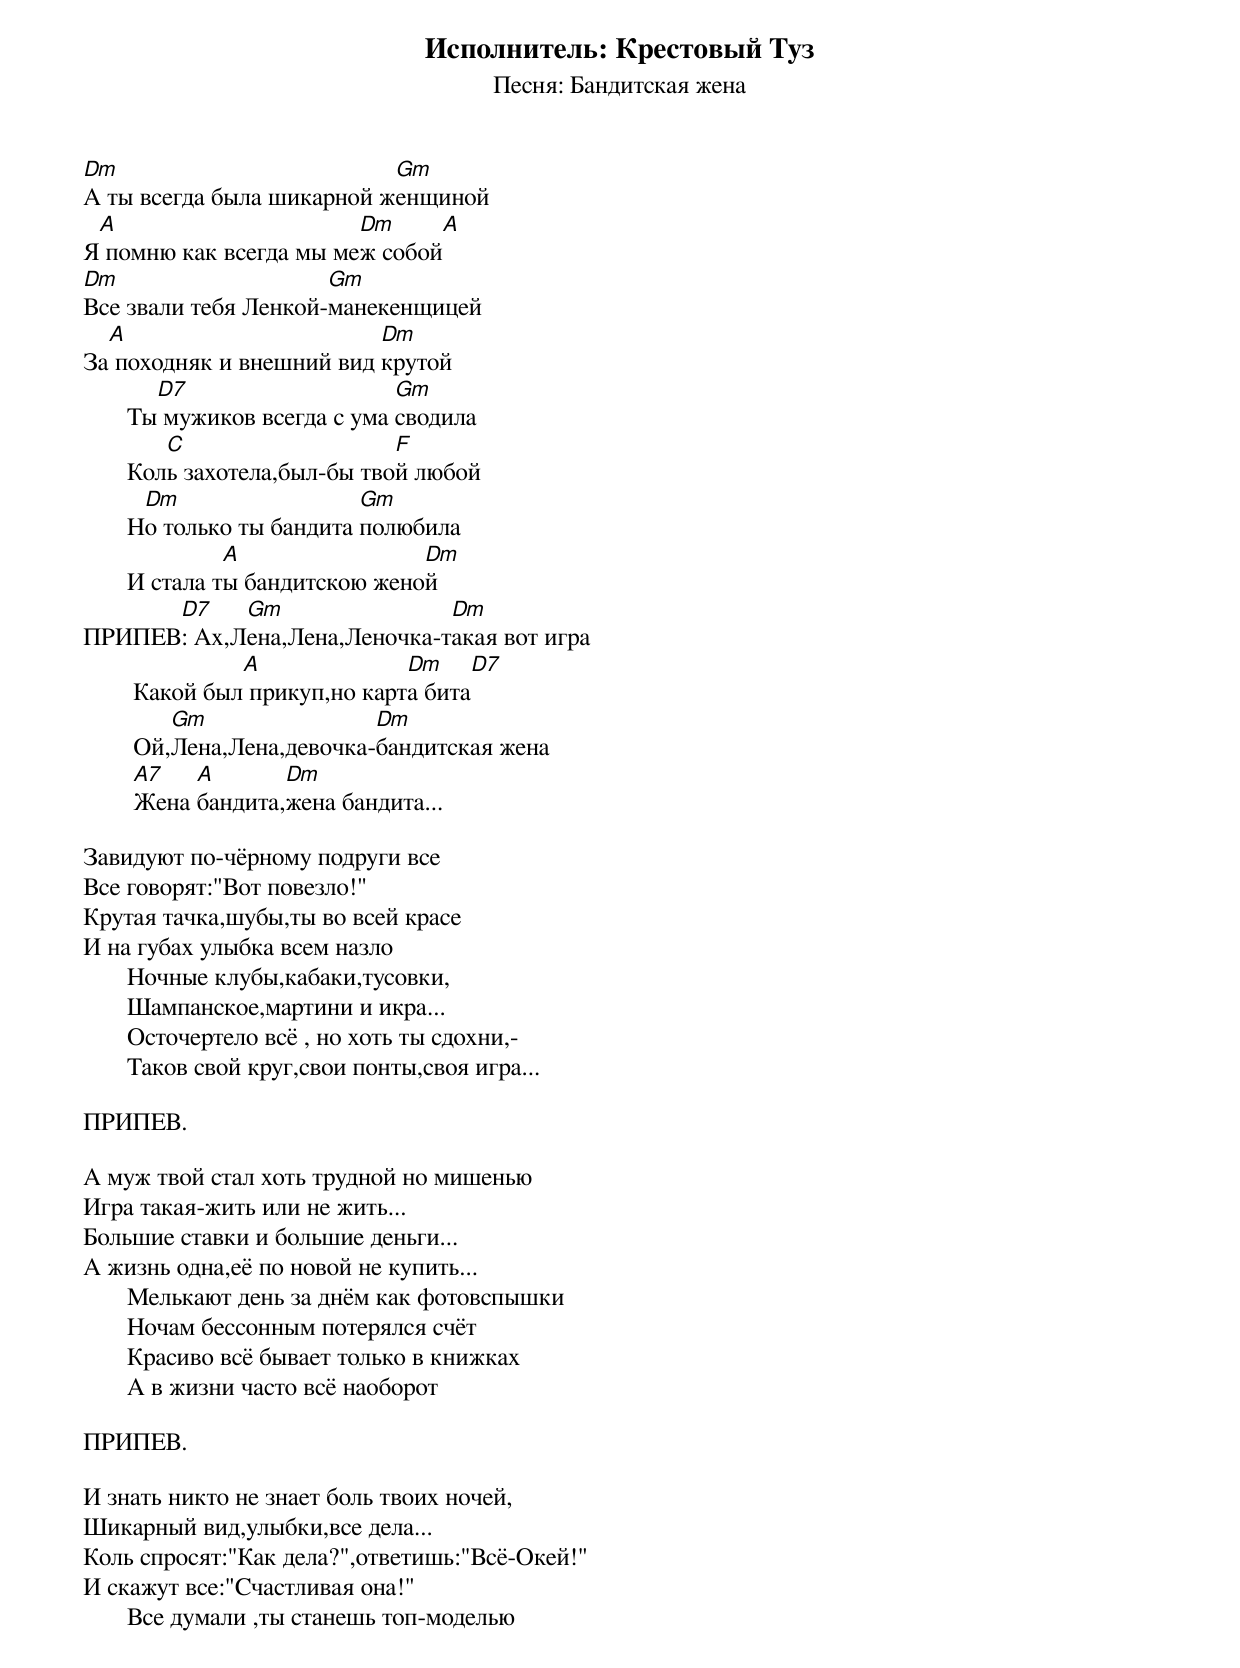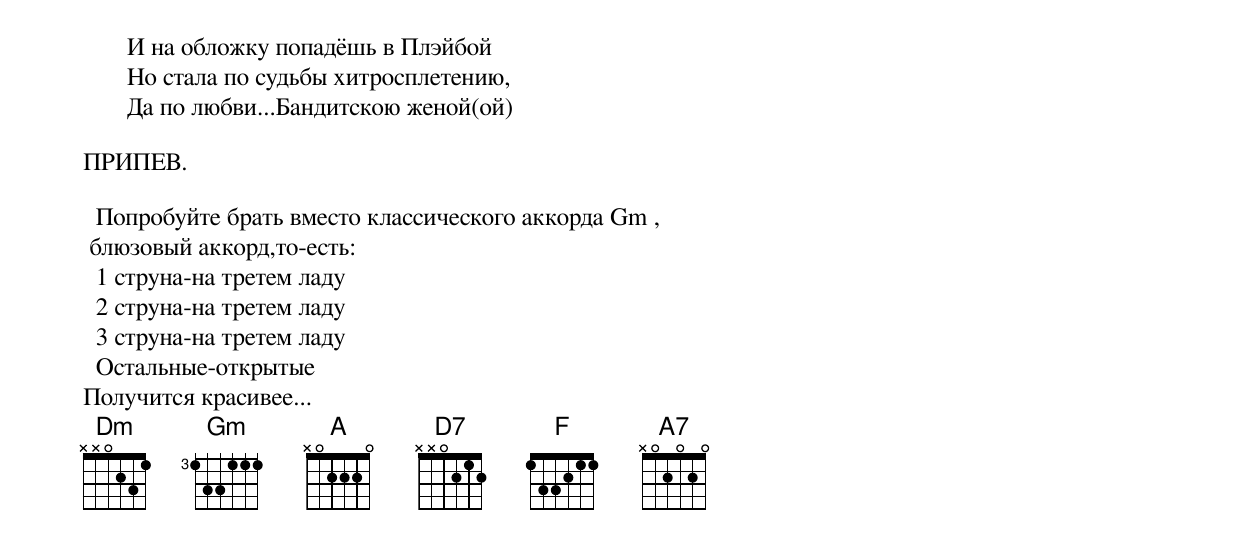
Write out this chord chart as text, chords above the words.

Исполнитель: Крестовый Туз
Песня: Бандитская жена

Dm                         Gm
А ты всегда была шикарной женщиной
 A                      Dm      A
Я помню как всегда мы меж собой
Dm                    Gm
Все звали тебя Ленкой-манекенщицей
  A                       Dm
За походняк и внешний вид крутой
         D7                    Gm
       Ты мужиков всегда с ума сводила
          С                    F
       Коль захотела,был-бы твой любой
        Dm                  Gm
       Но только ты бандита полюбила
                A                Dm
       И стала ты бандитскою женой
      D7    Gm                Dm
ПРИПЕВ: Ах,Лена,Лена,Леночка-такая вот игра
                 A              Dm     D7
        Какой был прикуп,но карта бита
           Gm                Dm
        Ой,Лена,Лена,девочка-бандитская жена
        A7   A       Dm
        Жена бандита,жена бандита...

Завидуют по-чёрному подруги все
Все говорят:"Вот повезло!"
Крутая тачка,шубы,ты во всей красе
И на губах улыбка всем назло
       Ночные клубы,кабаки,тусовки,
       Шампанское,мартини и икра...
       Осточертело всё , но хоть ты сдохни,-
       Таков свой круг,свои понты,своя игра...

ПРИПЕВ.

А муж твой стал хоть трудной но мишенью
Игра такая-жить или не жить...
Большие ставки и большие деньги...
А жизнь одна,её по новой не купить...
       Мелькают день за днём как фотовспышки
       Ночам бессонным потерялся счёт
       Красиво всё бывает только в книжках
       А в жизни часто всё наоборот

ПРИПЕВ.

И знать никто не знает боль твоих ночей,
Шикарный вид,улыбки,все дела...
Коль спросят:"Как дела?",ответишь:"Всё-Окей!"
И скажут все:"Счастливая она!"
       Все думали ,ты станешь топ-моделью
       И на обложку попадёшь в Плэйбой
       Но стала по судьбы хитросплетению,
       Да по любви...Бандитскою женой(ой)

ПРИПЕВ.

  Попробуйте брать вместо классического аккорда Gm ,
 блюзовый аккорд,то-есть:
  1 струна-на третем ладу
  2 струна-на третем ладу
  3 струна-на третем ладу
  Остальные-открытые
Получится красивее...
